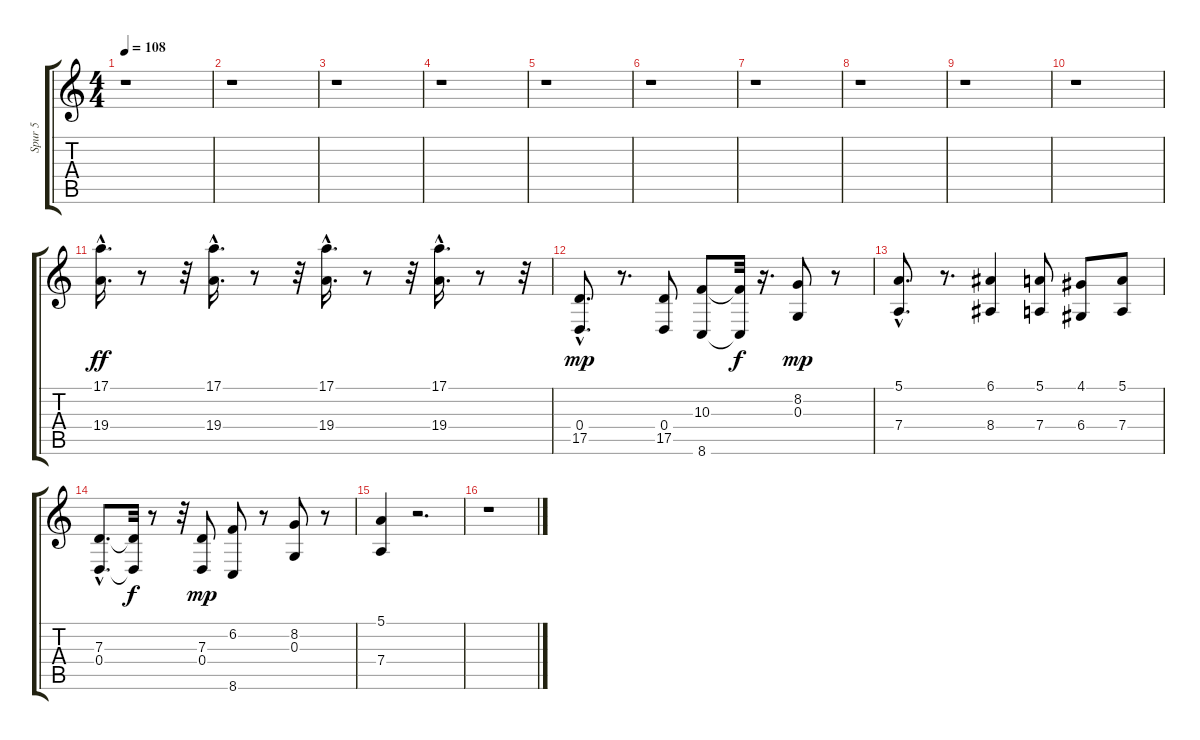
\track ("Spur 5" "Spur 5") {instrument brasssection}
\staff {score tabs}
\tuning (E4 B3 G3 D3 A2 E2) {hide}
\ts (4 4)
\tempo 108
\clef g2
\ks c
r.1{dy f} |
r.1 |
r.1 |
r.1 |
r.1 |
r.1 |
r.1 |
r.1 |
r.1 |
r.1 |
(17.1{hac} 19.4{hac}).16{d dy ff} r.8 r.32 (17.1{hac} 19.4{hac}).16{d} r.8 r.32 (17.1{hac} 19.4{hac}).16{d} r.8 r.32 (17.1{hac} 19.4{hac}).16{d} r.8 r.32 |
(0.4{hac} 17.5{hac}).8{d dy mp} r.8{d} (0.4 17.5).8 (10.3 8.6).8 (10.3{t} 8.6{t}).32{dy f} r.16{d} (8.2 0.3).8{dy mp} r.8 |
(5.1{hac} 7.4{hac}).8{d} r.8{d} (6.1 8.4).4 (5.1 7.4).8 (4.1 6.4).8 (5.1 7.4).8 |
(7.3{hac} 0.4{hac}).8{d} (7.3{t} 0.4{t}).32{dy f} r.8 r.32 (7.3 0.4).8{dy mp} (6.2 8.6).8 r.8 (8.2 0.3).8 r.8 |
(5.1 7.4).4 r.2{d} |
r.1
